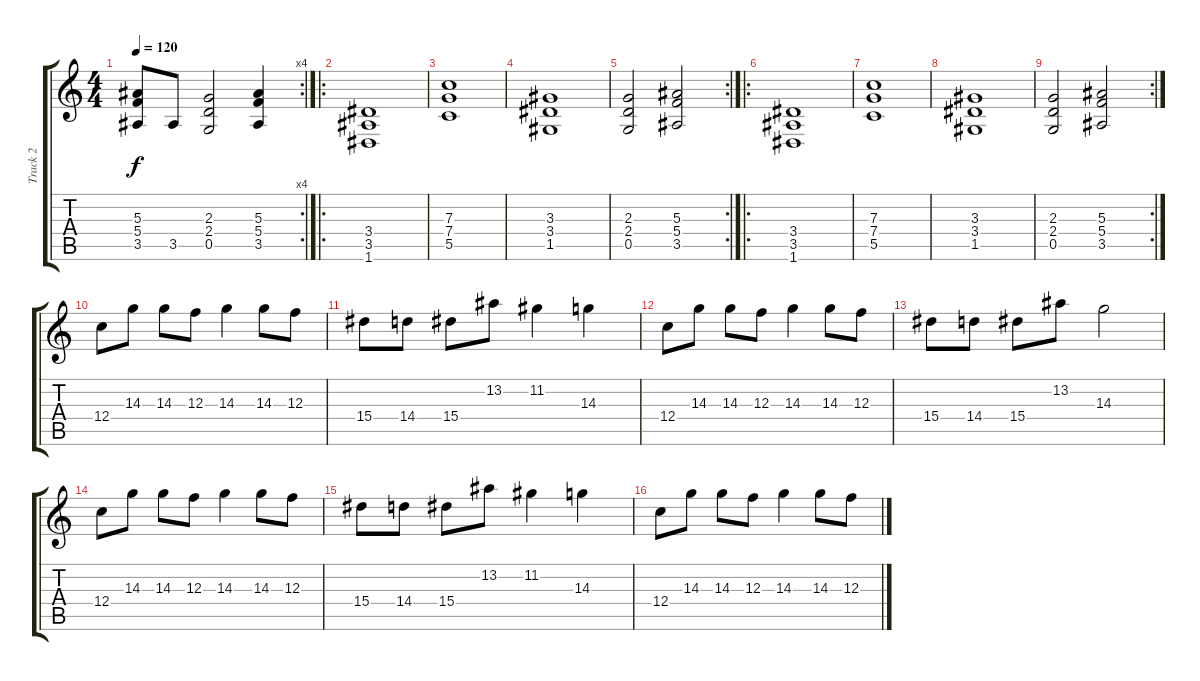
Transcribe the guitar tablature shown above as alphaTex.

\track ("Track 2" "Track 2") {instrument distortionguitar}
\staff {score tabs}
\tuning (D4 A3 F3 C3 G2 D2) {hide}
\rc 4
\ts (4 4)
\tempo 120
\clef g2
\ks c
(5.3 5.4 3.5).8{dy f} 3.5.8 (2.3 2.4 0.5).2 (5.3 5.4 3.5).4 |
\ro
(3.4 3.5 1.6).1 |
(7.3 7.4 5.5).1 |
(3.3 3.4 1.5).1 |
\rc 2
(2.3 2.4 0.5).2 (5.3 5.4 3.5).2 |
\ro
(3.4 3.5 1.6).1 |
(7.3 7.4 5.5).1 |
(3.3 3.4 1.5).1 |
\rc 2
(2.3 2.4 0.5).2 (5.3 5.4 3.5).2 |
12.4.8 14.3.8 14.3.8 12.3.8 14.3.4 14.3.8 12.3.8 |
15.4.8 14.4.8 15.4.8 13.2.8 11.2.4 14.3.4 |
12.4.8 14.3.8 14.3.8 12.3.8 14.3.4 14.3.8 12.3.8 |
15.4.8 14.4.8 15.4.8 13.2.8 14.3.2 |
12.4.8 14.3.8 14.3.8 12.3.8 14.3.4 14.3.8 12.3.8 |
15.4.8 14.4.8 15.4.8 13.2.8 11.2.4 14.3.4 |
12.4.8 14.3.8 14.3.8 12.3.8 14.3.4 14.3.8 12.3.8
